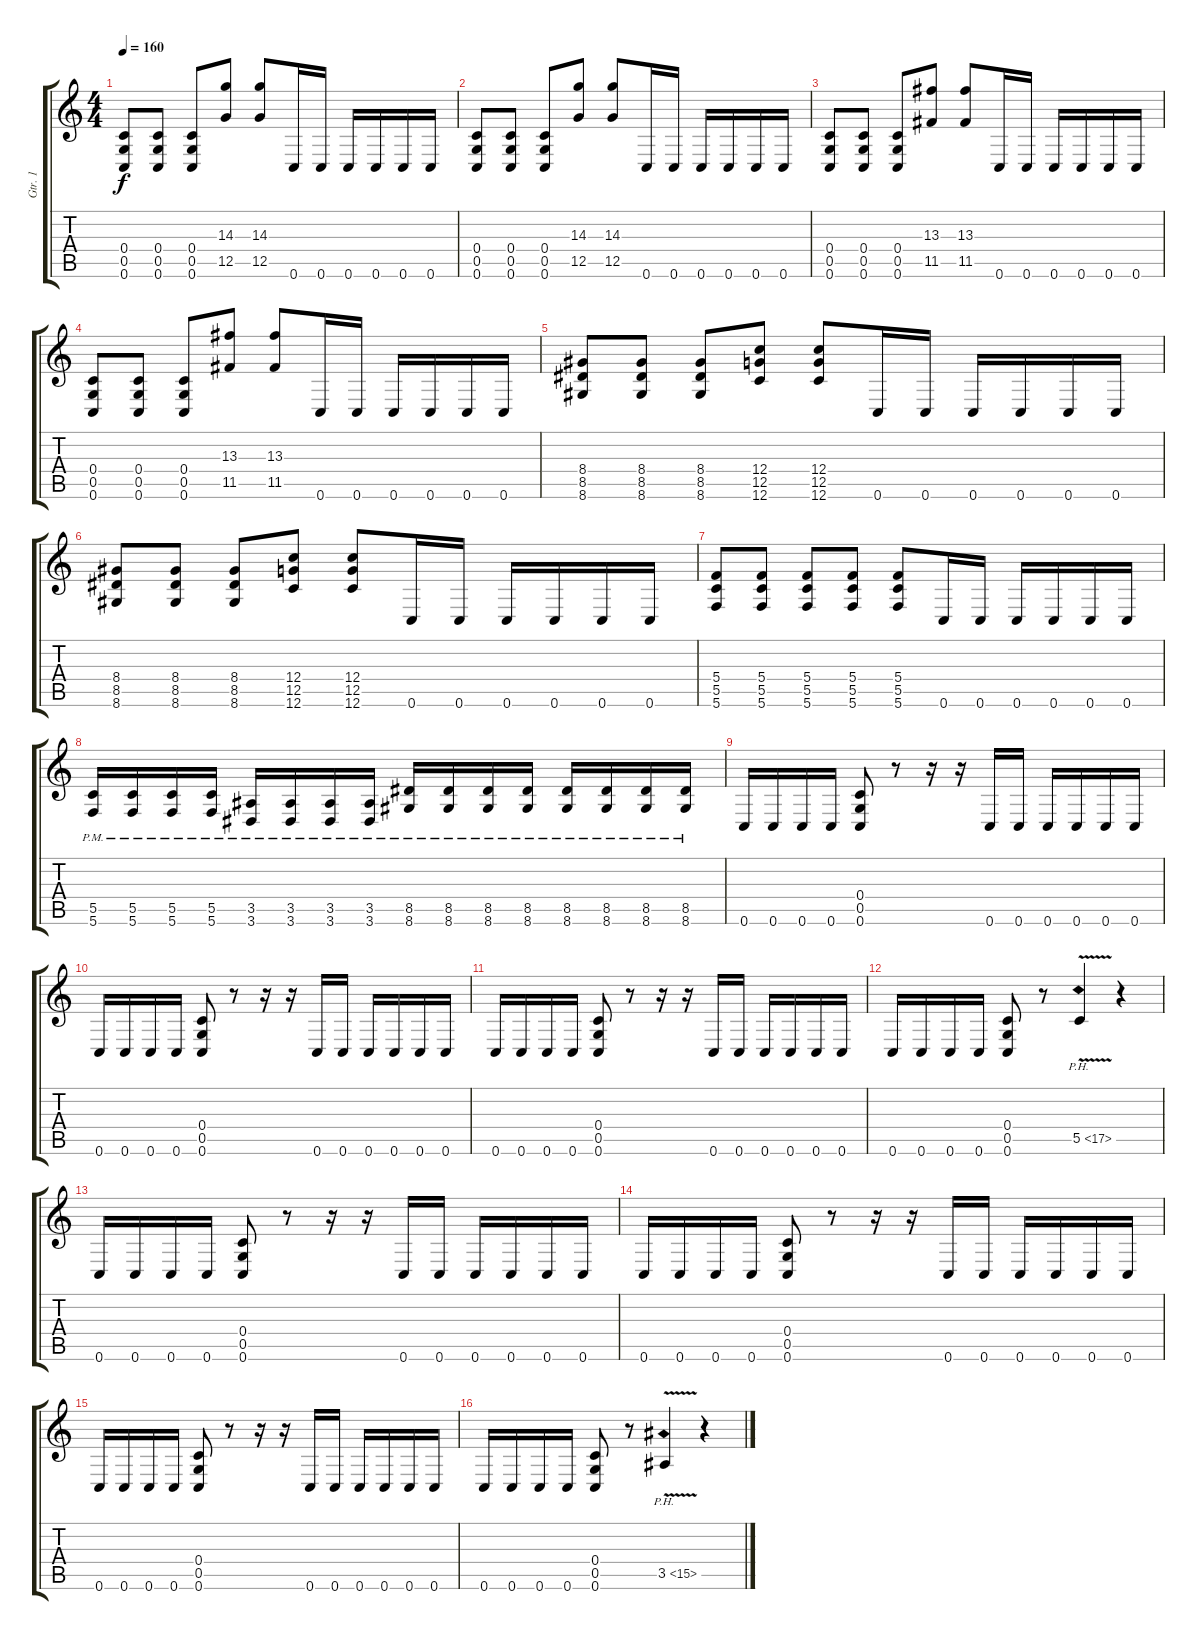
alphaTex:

\track ("Gtr. 1" "Gtr. 1") {instrument overdrivenguitar}
\staff {score tabs}
\tuning (D4 A3 F3 C3 G2 C2) {hide}
\ts (4 4)
\tempo 160
\clef g2
\ks c
(0.4 0.5 0.6).8{dy f} (0.4 0.5 0.6).8 (0.4 0.5 0.6).8 (14.3 12.5).8 (14.3 12.5).8 0.6.16 0.6.16 0.6.16 0.6.16 0.6.16 0.6.16 |
(0.4 0.5 0.6).8 (0.4 0.5 0.6).8 (0.4 0.5 0.6).8 (14.3 12.5).8 (14.3 12.5).8 0.6.16 0.6.16 0.6.16 0.6.16 0.6.16 0.6.16 |
(0.4 0.5 0.6).8 (0.4 0.5 0.6).8 (0.4 0.5 0.6).8 (13.3 11.5).8 (13.3 11.5).8 0.6.16 0.6.16 0.6.16 0.6.16 0.6.16 0.6.16 |
(0.4 0.5 0.6).8 (0.4 0.5 0.6).8 (0.4 0.5 0.6).8 (13.3 11.5).8 (13.3 11.5).8 0.6.16 0.6.16 0.6.16 0.6.16 0.6.16 0.6.16 |
(8.4 8.5 8.6).8 (8.4 8.5 8.6).8 (8.4 8.5 8.6).8 (12.4 12.5 12.6).8 (12.4 12.5 12.6).8 0.6.16 0.6.16 0.6.16 0.6.16 0.6.16 0.6.16 |
(8.4 8.5 8.6).8 (8.4 8.5 8.6).8 (8.4 8.5 8.6).8 (12.4 12.5 12.6).8 (12.4 12.5 12.6).8 0.6.16 0.6.16 0.6.16 0.6.16 0.6.16 0.6.16 |
(5.4 5.5 5.6).8 (5.4 5.5 5.6).8 (5.4 5.5 5.6).8 (5.4 5.5 5.6).8 (5.4 5.5 5.6).8 0.6.16 0.6.16 0.6.16 0.6.16 0.6.16 0.6.16 |
(5.5{pm} 5.6).16 (5.5{pm} 5.6).16 (5.5{pm} 5.6).16 (5.5{pm} 5.6).16 (3.5{pm} 3.6).16 (3.5{pm} 3.6).16 (3.5{pm} 3.6).16 (3.5{pm} 3.6).16 (8.5{pm} 8.6).16 (8.5{pm} 8.6).16 (8.5{pm} 8.6).16 (8.5{pm} 8.6).16 (8.5{pm} 8.6).16 (8.5{pm} 8.6).16 (8.5{pm} 8.6).16 (8.5{pm} 8.6).16 |
0.6.16 0.6.16 0.6.16 0.6.16 (0.4 0.5 0.6).8 r.8 r.16 r.16 0.6.16 0.6.16 0.6.16 0.6.16 0.6.16 0.6.16 |
0.6.16 0.6.16 0.6.16 0.6.16 (0.4 0.5 0.6).8 r.8 r.16 r.16 0.6.16 0.6.16 0.6.16 0.6.16 0.6.16 0.6.16 |
0.6.16 0.6.16 0.6.16 0.6.16 (0.4 0.5 0.6).8 r.8 r.16 r.16 0.6.16 0.6.16 0.6.16 0.6.16 0.6.16 0.6.16 |
0.6.16 0.6.16 0.6.16 0.6.16 (0.4 0.5 0.6).8 r.8 5.5{ph 12 v}.4 r.4 |
0.6.16 0.6.16 0.6.16 0.6.16 (0.4 0.5 0.6).8 r.8 r.16 r.16 0.6.16 0.6.16 0.6.16 0.6.16 0.6.16 0.6.16 |
0.6.16 0.6.16 0.6.16 0.6.16 (0.4 0.5 0.6).8 r.8 r.16 r.16 0.6.16 0.6.16 0.6.16 0.6.16 0.6.16 0.6.16 |
0.6.16 0.6.16 0.6.16 0.6.16 (0.4 0.5 0.6).8 r.8 r.16 r.16 0.6.16 0.6.16 0.6.16 0.6.16 0.6.16 0.6.16 |
0.6.16 0.6.16 0.6.16 0.6.16 (0.4 0.5 0.6).8 r.8 3.5{ph 12 v}.4 r.4
